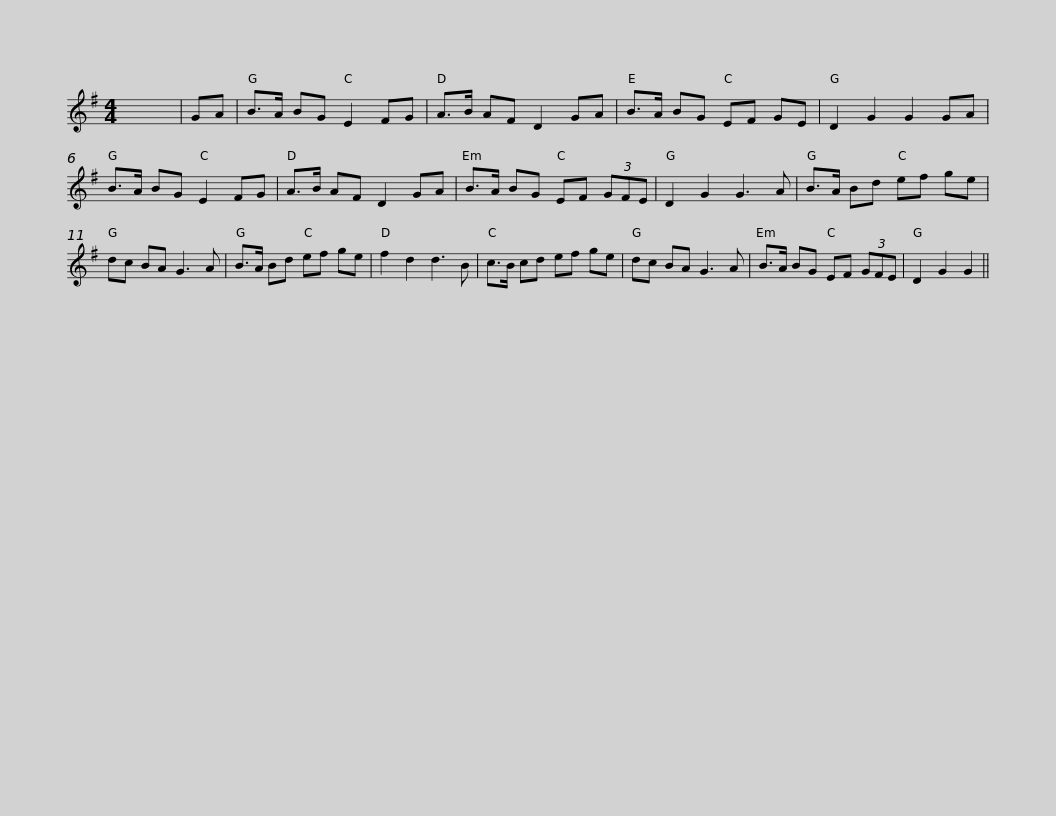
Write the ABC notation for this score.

X:1
L:1/8
M:4/4
I:linebreak $
K:G
V:1 treble
V:1
 x8 | GA | B>A BG E2 FG | A>B AF D2 GA | B>A BG EF GE | %5
 D2 G2 G2 GA |$ B>A BG E2 FG | A>B AF D2 GA | B>A BG EF (3GFE | D2 G2 G3 A |$ %10
 B>A Bd ef ge | dc BA G3 A | B>A Bd ef ge | f2 d2 d3 B |$ c>B cd ef ge | %15
 dc BA G3 A | B>A BG EF (3GFE | D2 G2 G2 || %18
